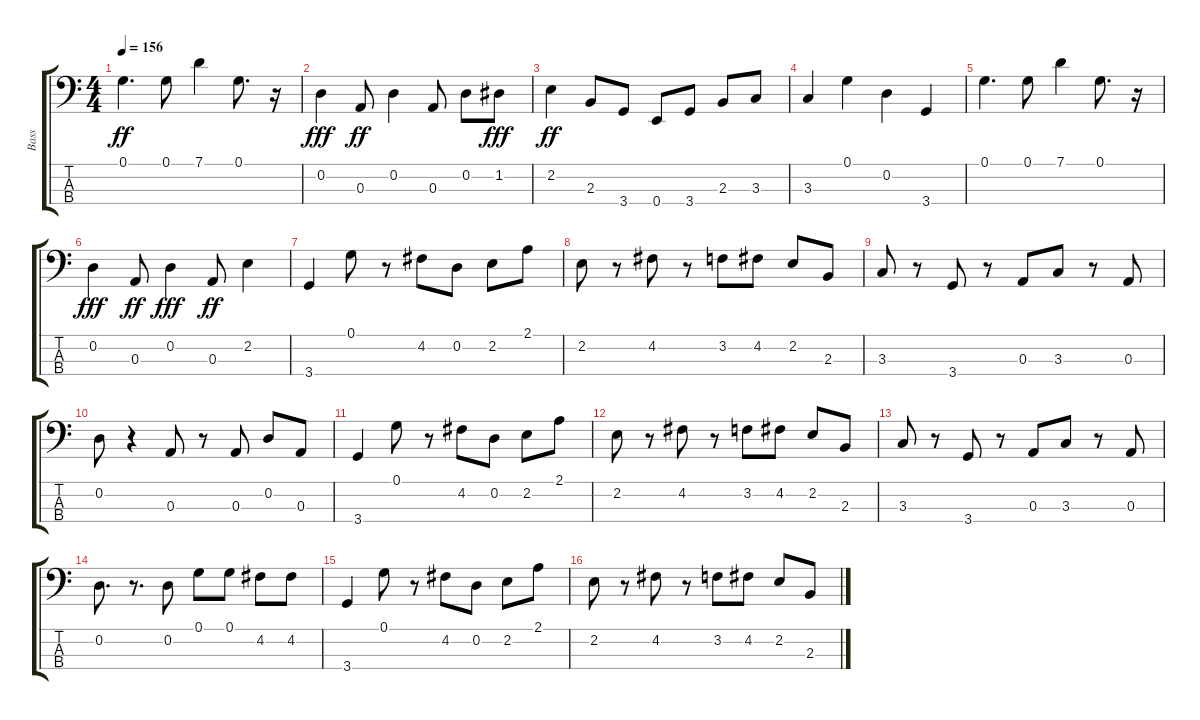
\track ("Bass" "Bass") {instrument electricguitarjazz}
\staff {score tabs}
\tuning (G2 D2 A1 E1) {hide}
\ts (4 4)
\tempo 156
\clef f4
\ks c
0.1.4{d dy ff} 0.1.8 7.1.4 0.1.8{d} r.16 |
0.2.4{dy fff} 0.3.8{dy ff} 0.2.4 0.3.8 0.2.8 1.2.8{dy fff} |
2.2.4{dy ff} 2.3.8 3.4.8 0.4.8 3.4.8 2.3.8 3.3.8 |
3.3.4 0.1.4 0.2.4 3.4.4 |
0.1.4{d} 0.1.8 7.1.4 0.1.8{d} r.16 |
0.2.4{dy fff} 0.3.8{dy ff} 0.2.4{dy fff} 0.3.8{dy ff} 2.2.4 |
3.4.4 0.1.8 r.8 4.2.8 0.2.8 2.2.8 2.1.8 |
2.2.8 r.8 4.2.8 r.8 3.2.8 4.2.8 2.2.8 2.3.8 |
3.3.8 r.8 3.4.8 r.8 0.3.8 3.3.8 r.8 0.3.8 |
0.2.8 r.4 0.3.8 r.8 0.3.8 0.2.8 0.3.8 |
3.4.4 0.1.8 r.8 4.2.8 0.2.8 2.2.8 2.1.8 |
2.2.8 r.8 4.2.8 r.8 3.2.8 4.2.8 2.2.8 2.3.8 |
3.3.8 r.8 3.4.8 r.8 0.3.8 3.3.8 r.8 0.3.8 |
0.2.8{d} r.8{d} 0.2.8 0.1.8 0.1.8 4.2.8 4.2.8 |
3.4.4 0.1.8 r.8 4.2.8 0.2.8 2.2.8 2.1.8 |
2.2.8 r.8 4.2.8 r.8 3.2.8 4.2.8 2.2.8 2.3.8
